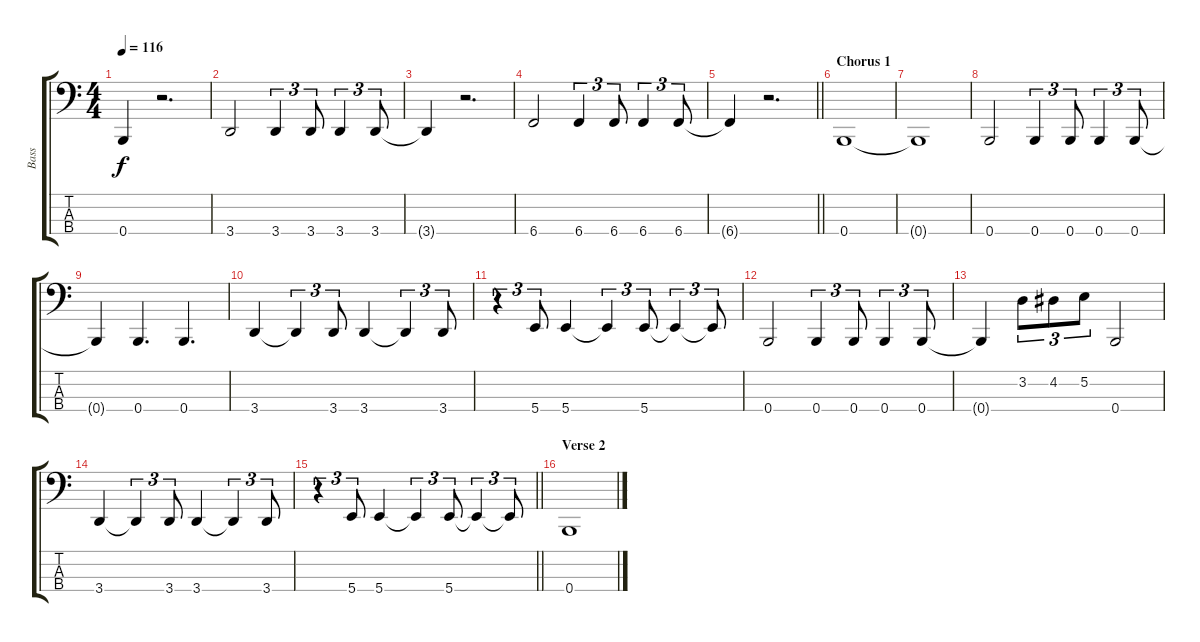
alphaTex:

\track ("Bass" "Bass") {instrument electricbassfinger}
\staff {score tabs}
\tuning (E2 B1 Gb1 B0) {hide}
\ts (4 4)
\tempo 116
\clef f4
\ks c
0.4{t}.4{dy f} r.2{d} |
3.4.2 3.4.4{tu (3 2)} 3.4.8{tu (3 2)} 3.4.4{tu (3 2)} 3.4.8{tu (3 2)} |
3.4{t}.4 r.2{d} |
6.4.2 6.4.4{tu (3 2)} 6.4.8{tu (3 2)} 6.4.4{tu (3 2)} 6.4.8{tu (3 2)} |
\barLineRight lightlight
6.4{t}.4 r.2{d} |
\section ("" "Chorus 1")
0.4.1 |
0.4{t}.1 |
0.4.2 0.4.4{tu (3 2)} 0.4.8{tu (3 2)} 0.4.4{tu (3 2)} 0.4.8{tu (3 2)} |
0.4{t}.4 0.4.4{d} 0.4.4{d} |
3.4.4 3.4{t}.4{tu (3 2)} 3.4.8{tu (3 2)} 3.4.4 3.4{t}.4{tu (3 2)} 3.4.8{tu (3 2)} |
r.4{tu (3 2)} 5.4.8{tu (3 2)} 5.4.4 5.4{t}.4{tu (3 2)} 5.4.8{tu (3 2)} 5.4{t}.4{tu (3 2)} 5.4{t}.8{tu (3 2)} |
0.4.2 0.4.4{tu (3 2)} 0.4.8{tu (3 2)} 0.4.4{tu (3 2)} 0.4.8{tu (3 2)} |
0.4{t}.4 3.2.8{tu (3 2)} 4.2.8{tu (3 2)} 5.2.8{tu (3 2)} 0.4.2 |
3.4.4 3.4{t}.4{tu (3 2)} 3.4.8{tu (3 2)} 3.4.4 3.4{t}.4{tu (3 2)} 3.4.8{tu (3 2)} |
\barLineRight lightlight
r.4{tu (3 2)} 5.4.8{tu (3 2)} 5.4.4 5.4{t}.4{tu (3 2)} 5.4.8{tu (3 2)} 5.4{t}.4{tu (3 2)} 5.4{t}.8{tu (3 2)} |
\section ("" "Verse 2")
0.4.1
